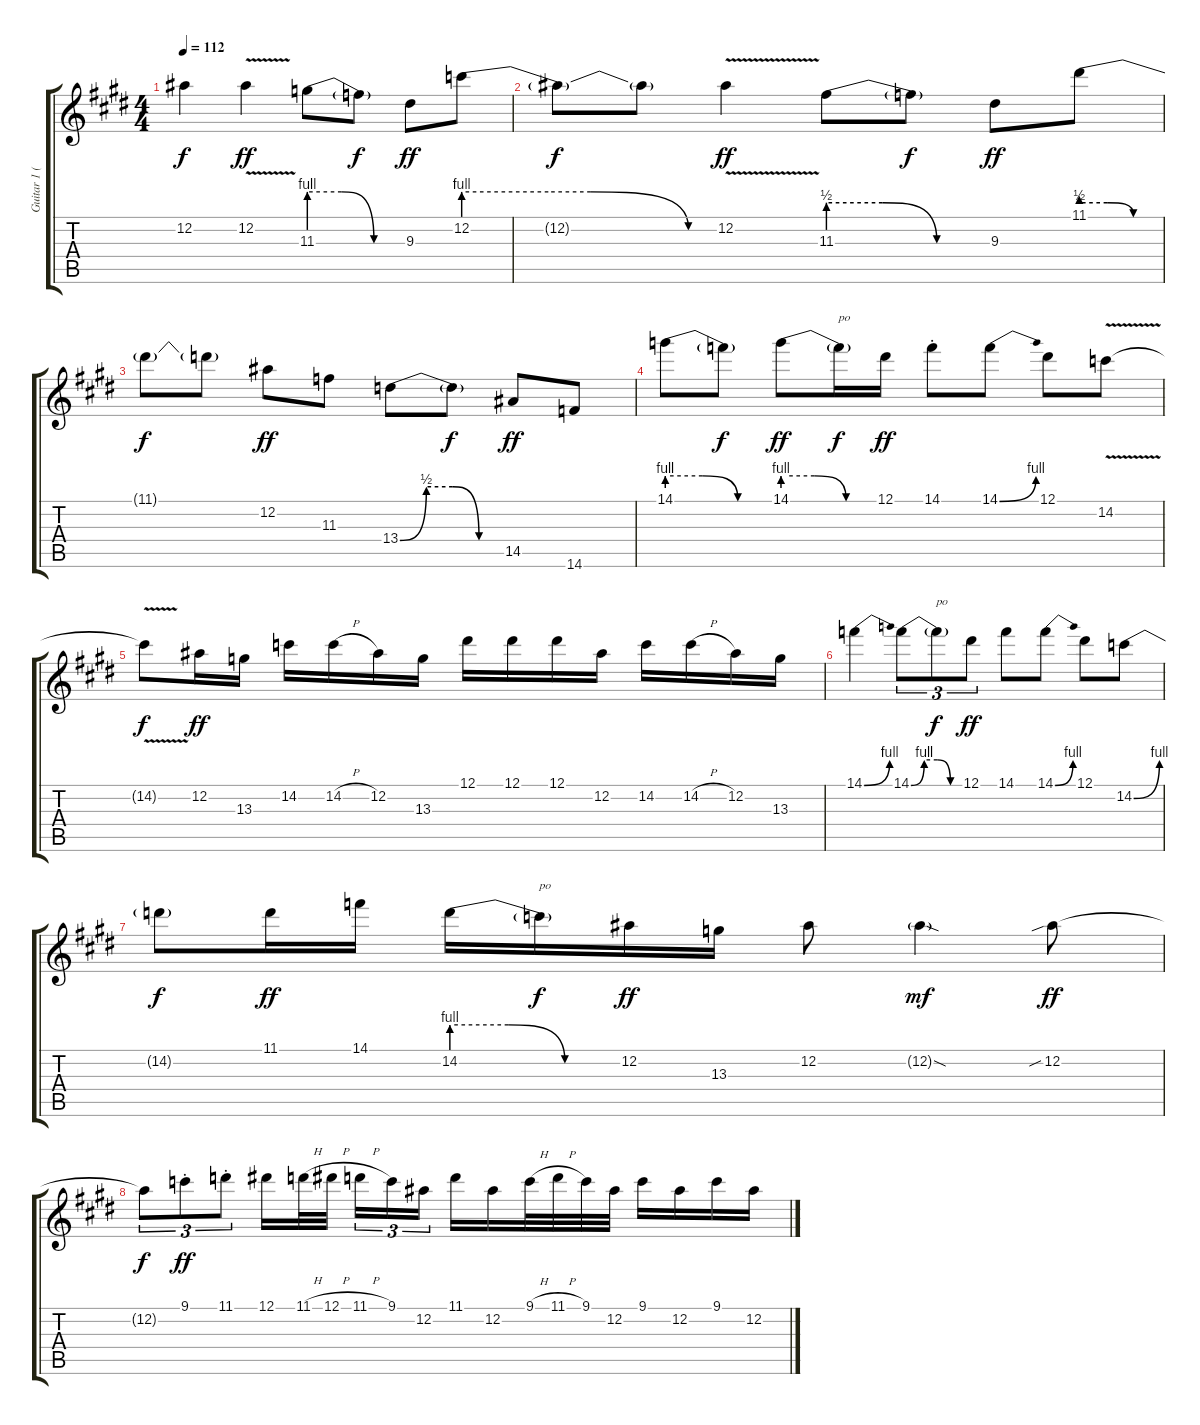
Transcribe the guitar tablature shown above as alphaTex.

\track ("Guitar 1 (Slash)" "Guitar 1 (") {mute instrument overdrivenguitar}
\staff {score tabs}
\tuning (Eb4 Bb3 Gb3 Db3 Ab2 Eb2) {hide}
\ts (4 4)
\tempo 112
\clef g2
\ks e
12.2{t}.4{dy f} 12.2{v}.4{dy ff} 11.3{be (custom 0 4 20 4 40 0 60 0)}.8 11.3{t}.8{dy f} 9.3.8{dy ff} 12.2{be (custom 0 4 20 4 30 4 53 0 60 0)}.8 |
12.2{t}.8{dy f} 12.2{t}.8 12.2{v}.4{dy ff} 11.3{be (custom 0 2 20 2 40 0 60 0)}.8 11.3{t}.8{dy f} 9.3.8{dy ff} 11.1{be (custom 0 2 20 2 40 0 60 0)}.8 |
11.1{t}.8{dy f} 11.1{t}.8 12.2.8{dy ff} 11.3.8 13.4{be (custom 0 0 15 2 30 2 45 0 60 0)}.8 13.4{t}.8{dy f} 14.5.8{dy ff} 14.6.8 |
14.1{be (custom 0 4 20 4 40 0 60 0)}.8 14.1{t}.8{dy f} 14.1{be (custom 0 4 20 4 40 0 60 0)}.8{dy ff} 14.1{t}.16{txt "po" dy f} 12.1.16{dy ff} 14.1{st}.8 14.1{be (bend 0 0 60 4)}.8 12.1.8 14.2{v}.8 |
14.2{t}.8{dy f} 12.2.16{dy ff} 13.3.16 14.2.16 14.2{h}.16 12.2.16 13.3.16 12.1.16 12.1.16 12.1.16 12.2.16 14.2.16 14.2{h}.16 12.2.16 13.3.16 |
14.1{be (bend 0 0 60 4)}.4 14.1{be (custom 0 0 15 4 30 4 45 0 60 0)}.8{tu (3 2)} 14.1{t}.8{tu (3 2) txt "po" dy f} 12.1.8{tu (3 2) dy ff} 14.1.8 14.1{be (bend 0 0 60 4)}.8 12.1.8 14.2{be (bend 0 0 60 4)}.8 |
14.2{t}.8{dy f} 11.1.16{dy ff} 14.1.16 14.2{be (custom 0 4 20 4 40 0 60 0)}.16 14.2{t}.16{txt "po" dy f} 12.2.16{dy ff} 13.3.16 12.2.8 12.2{sod g}.4{dy mf} 12.2{sib}.8{dy ff} |
12.2{t}.8{tu (3 2) dy f} 9.1{st}.8{tu (3 2) dy ff} 11.1{st}.8{tu (3 2)} 12.1.16 11.1{h}.32 12.1{h}.32{beam splitsecondary} 11.1{h}.16{tu (3 2)} 9.1.16{tu (3 2)} 12.2.16{tu (3 2)} 11.1.16 12.2.16 9.1{h}.32 11.1{h}.32 9.1.32 12.2.32 9.1.16 12.2.16 9.1.16 12.2.16
